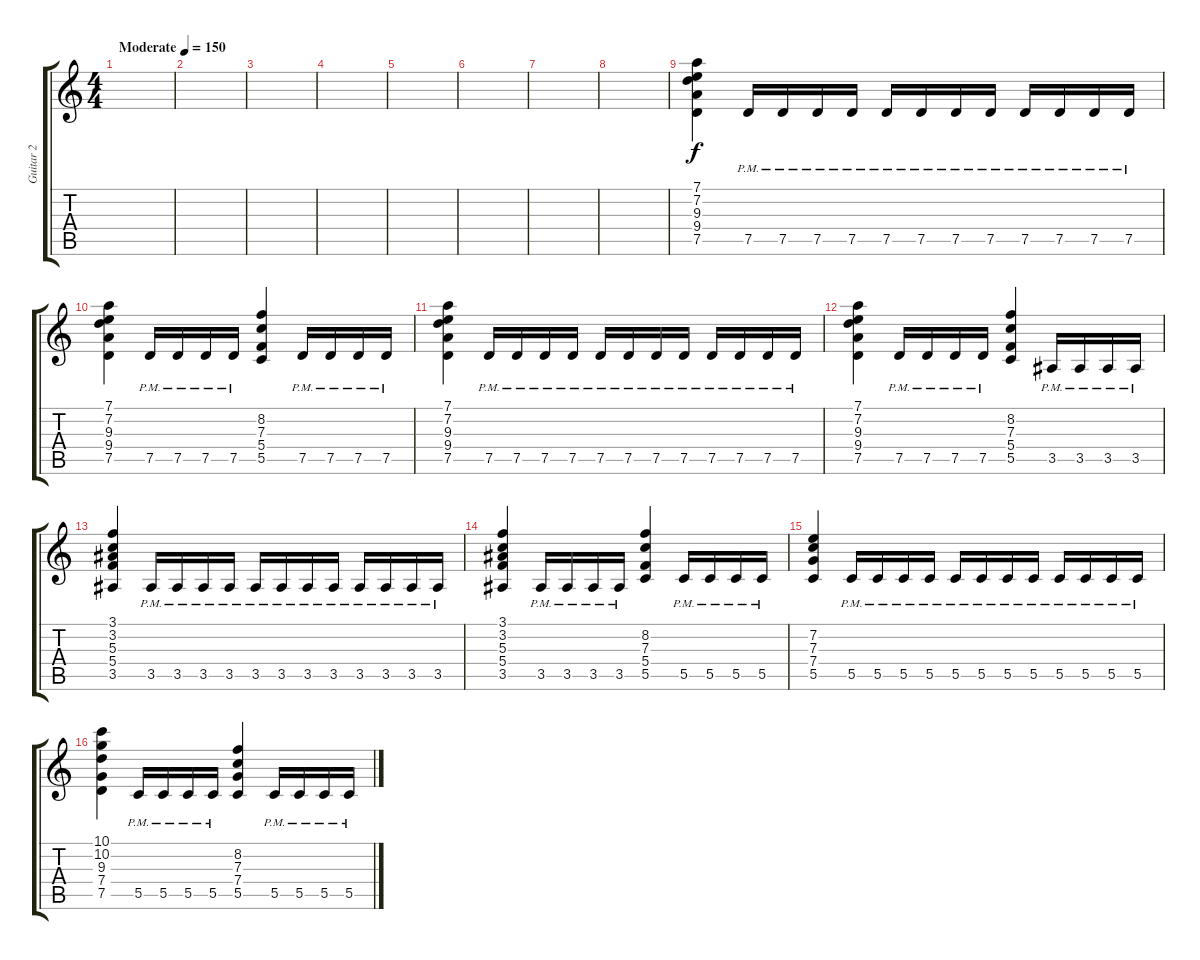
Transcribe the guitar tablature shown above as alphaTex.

\track ("Guitar 2" "Guitar 2") {instrument distortionguitar}
\staff {score tabs}
\tuning (D4 A3 F3 C3 G2 D2) {hide}
\ts (4 4)
\tempo (150 "Moderate")
\clef g2
\ks c
|
|
|
|
|
|
|
|
(7.1 7.2 9.3 9.4 7.5).4 7.5{pm}.16 7.5{pm}.16 7.5{pm}.16 7.5{pm}.16 7.5{pm}.16 7.5{pm}.16 7.5{pm}.16 7.5{pm}.16 7.5{pm}.16 7.5{pm}.16 7.5{pm}.16 7.5{pm}.16 |
(7.1 7.2 9.3 9.4 7.5).4 7.5{pm}.16 7.5{pm}.16 7.5{pm}.16 7.5{pm}.16 (8.2 7.3 5.4 5.5).4 7.5{pm}.16 7.5{pm}.16 7.5{pm}.16 7.5{pm}.16 |
(7.1 7.2 9.3 9.4 7.5).4 7.5{pm}.16 7.5{pm}.16 7.5{pm}.16 7.5{pm}.16 7.5{pm}.16 7.5{pm}.16 7.5{pm}.16 7.5{pm}.16 7.5{pm}.16 7.5{pm}.16 7.5{pm}.16 7.5{pm}.16 |
(7.1 7.2 9.3 9.4 7.5).4 7.5{pm}.16 7.5{pm}.16 7.5{pm}.16 7.5{pm}.16 (8.2 7.3 5.4 5.5).4 3.5{pm}.16 3.5{pm}.16 3.5{pm}.16 3.5{pm}.16 |
(3.1 3.2 5.3 5.4 3.5).4 3.5{pm}.16 3.5{pm}.16 3.5{pm}.16 3.5{pm}.16 3.5{pm}.16 3.5{pm}.16 3.5{pm}.16 3.5{pm}.16 3.5{pm}.16 3.5{pm}.16 3.5{pm}.16 3.5{pm}.16 |
(3.1 3.2 5.3 5.4 3.5).4 3.5{pm}.16 3.5{pm}.16 3.5{pm}.16 3.5{pm}.16 (8.2 7.3 5.4 5.5).4 5.5{pm}.16 5.5{pm}.16 5.5{pm}.16 5.5{pm}.16 |
(7.2 7.3 7.4 5.5).4 5.5{pm}.16 5.5{pm}.16 5.5{pm}.16 5.5{pm}.16 5.5{pm}.16 5.5{pm}.16 5.5{pm}.16 5.5{pm}.16 5.5{pm}.16 5.5{pm}.16 5.5{pm}.16 5.5{pm}.16 |
(10.1 10.2 9.3 7.4 7.5).4 5.5{pm}.16 5.5{pm}.16 5.5{pm}.16 5.5{pm}.16 (8.2 7.3 7.4 5.5).4 5.5{pm}.16 5.5{pm}.16 5.5{pm}.16 5.5{pm}.16
